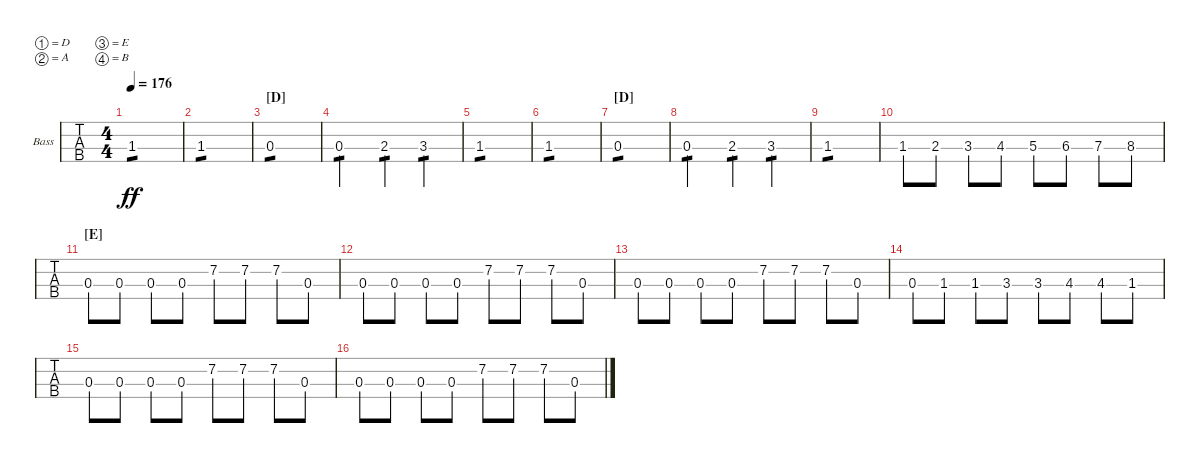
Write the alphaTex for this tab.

\defaultSystemsLayout 4
\bracketExtendMode groupsimilarinstruments
\firstSystemTrackNameOrientation horizontal
\otherSystemsTrackNameOrientation horizontal
\track ("Bass" "Bass") {instrument electricbassfinger}
\staff {tabs}
\tuning (D2 A1 E1 B0)
\ts (4 4)
\tempo 176
\clef f4
\ks c
1.3.1{tp 1 dy ff} |
1.3.1{tp 1} |
\section ("D" "")
0.3.1{tp 1} |
0.3.2{tp 1} 2.3.4{tp 1} 3.3.4{tp 1} |
1.3.1{tp 1} |
1.3.1{tp 1} |
\section ("D" "")
0.3.1{tp 1} |
0.3.2{tp 1} 2.3.4{tp 1} 3.3.4{tp 1} |
1.3.1{tp 1} |
1.3.8 2.3.8 3.3.8 4.3.8 5.3.8 6.3.8 7.3.8 8.3.8 |
\section ("E" "")
0.3.8 0.3.8 0.3.8 0.3.8 7.2.8 7.2.8 7.2.8 0.3.8 |
0.3.8 0.3.8 0.3.8 0.3.8 7.2.8 7.2.8 7.2.8 0.3.8 |
0.3.8 0.3.8 0.3.8 0.3.8 7.2.8 7.2.8 7.2.8 0.3.8 |
0.3.8 1.3.8 1.3.8 3.3.8 3.3.8 4.3.8 4.3.8 1.3.8 |
0.3.8 0.3.8 0.3.8 0.3.8 7.2.8 7.2.8 7.2.8 0.3.8 |
0.3.8 0.3.8 0.3.8 0.3.8 7.2.8 7.2.8 7.2.8 0.3.8
